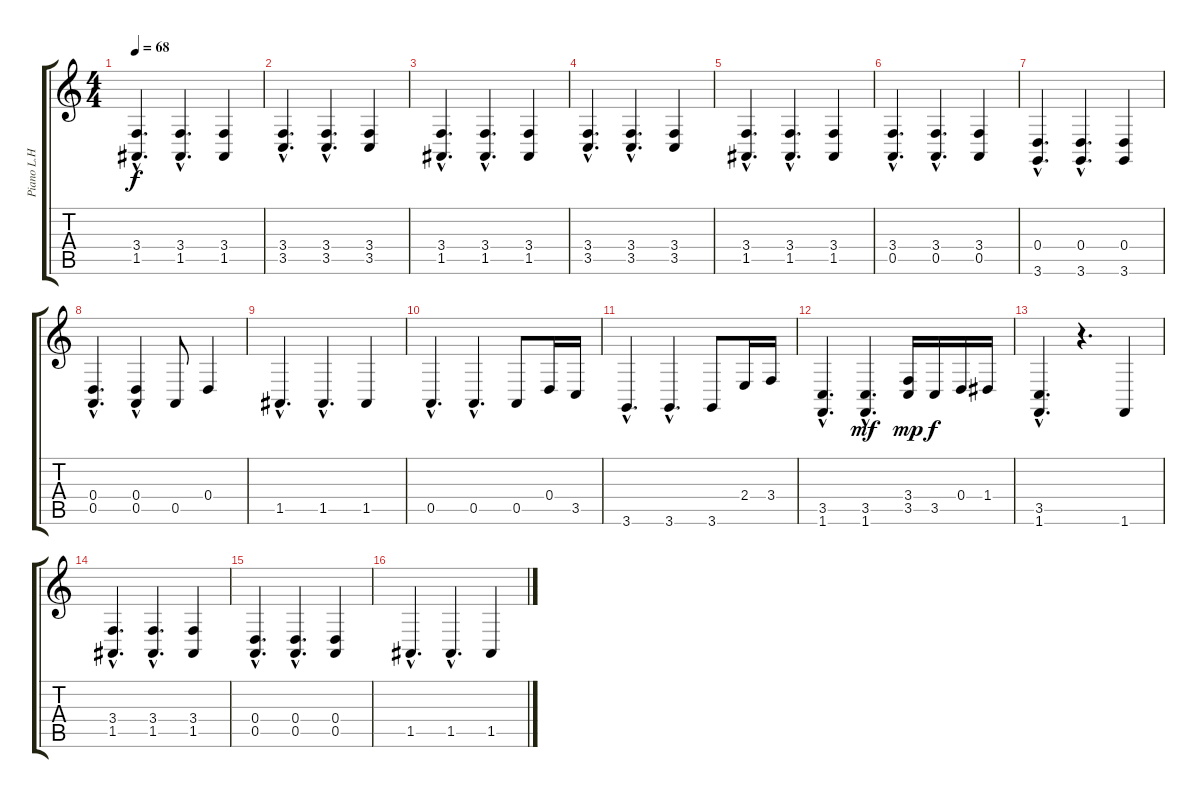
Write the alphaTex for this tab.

\track ("Piano L.H" "Piano L.H") {instrument acousticgrandpiano}
\staff {score tabs}
\tuning (E4 B3 G3 D3 A2 E2) {hide}
\ts (4 4)
\tempo 68
\clef g2
\ks c
(3.4{hac} 1.5{hac}).4{d dy f instrument acousticgrandpiano} (3.4{hac} 1.5{hac}).4{d} (3.4 1.5).4 |
(3.4{hac} 3.5{hac}).4{d} (3.4{hac} 3.5{hac}).4{d} (3.4 3.5).4 |
(3.4{hac} 1.5{hac}).4{d} (3.4{hac} 1.5{hac}).4{d} (3.4 1.5).4 |
(3.4{hac} 3.5{hac}).4{d} (3.4{hac} 3.5{hac}).4{d} (3.4 3.5).4 |
(3.4{hac} 1.5{hac}).4{d} (3.4{hac} 1.5{hac}).4{d} (3.4 1.5).4 |
(3.4{hac} 0.5{hac}).4{d} (3.4{hac} 0.5{hac}).4{d} (3.4 0.5).4 |
(0.4{hac} 3.6{hac}).4{d} (0.4{hac} 3.6{hac}).4{d} (0.4 3.6).4 |
(0.4{hac} 0.5{hac}).4{d} (0.4{hac} 0.5).4 0.5.8 0.4.4 |
1.5{hac}.4{d} 1.5{hac}.4{d} 1.5.4 |
0.5{hac}.4{d} 0.5{hac}.4{d} 0.5.8 0.4.16 3.5.16 |
3.6{hac}.4{d} 3.6{hac}.4{d} 3.6.8 2.4.16 3.4.16 |
(3.5{hac} 1.6{hac}).4{d} (3.5{hac} 1.6{hac}).4{d dy mf} (3.4 3.5).16{dy mp} 3.5.16{dy f} 0.4.16 1.4.16 |
(3.5{hac} 1.6{hac}).4{d} r.4{d} 1.6.4 |
(3.4{hac} 1.5{hac}).4{d} (3.4{hac} 1.5{hac}).4{d} (3.4 1.5).4 |
(0.4{hac} 0.5{hac}).4{d} (0.4{hac} 0.5{hac}).4{d} (0.4 0.5).4 |
1.5{hac}.4{d} 1.5{hac}.4{d} 1.5.4
